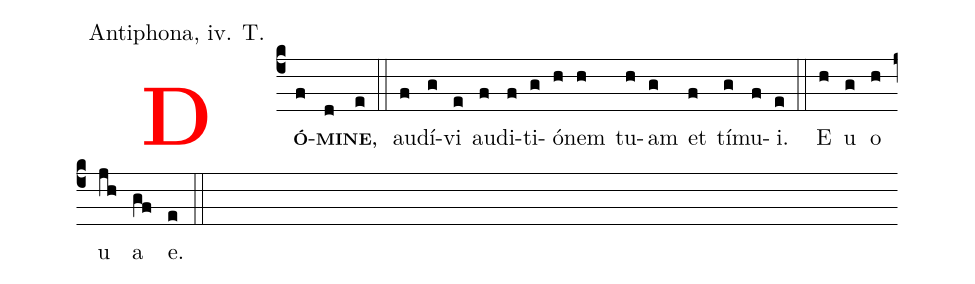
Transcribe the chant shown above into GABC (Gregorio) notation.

office-part: Antiphona, iv. T.;
%%
<v>\bf\textcolor{red}{D}</v><v>\bf\scriptsize{Ó}</v>(c4f)<v>\bf\scriptsize{MI}</v>(d)<v>\bf\scriptsize{NE,}</v>(e) (::)
au(f)dí(g)vi(e) au(f)di(f)ti(g)ó(h)nem(h) tu(h)am(g) et(f) tí(g)mu(f)i.(e) (::)
E(h) u(g) o(h) u(jh) a(gf) e.(e) (::)
